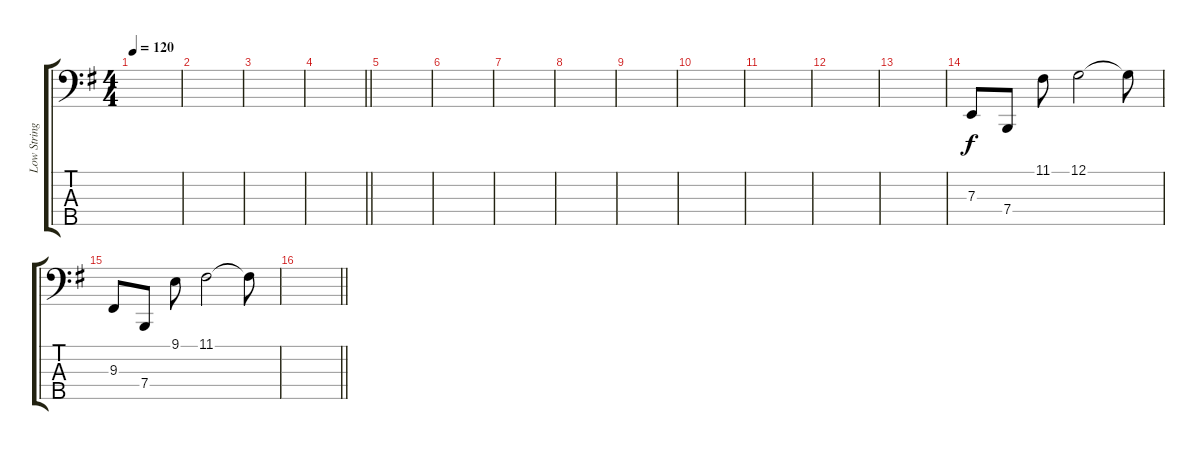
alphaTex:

\track ("Low Strings Standard" "Low String") {instrument stringensemble1}
\staff {score tabs}
\tuning (G2 D2 A1 E1 B0) {hide}
\ts (4 4)
\tempo 120
\clef f4
\ks eminor
|
|
|
\barLineRight lightlight
|
|
|
|
|
|
|
|
|
|
7.3.8 7.4.8 11.1.8 12.1.2 12.1{t}.8 |
9.3.8 7.4.8 9.1.8 11.1.2 11.1{t}.8 |
\barLineRight lightlight
